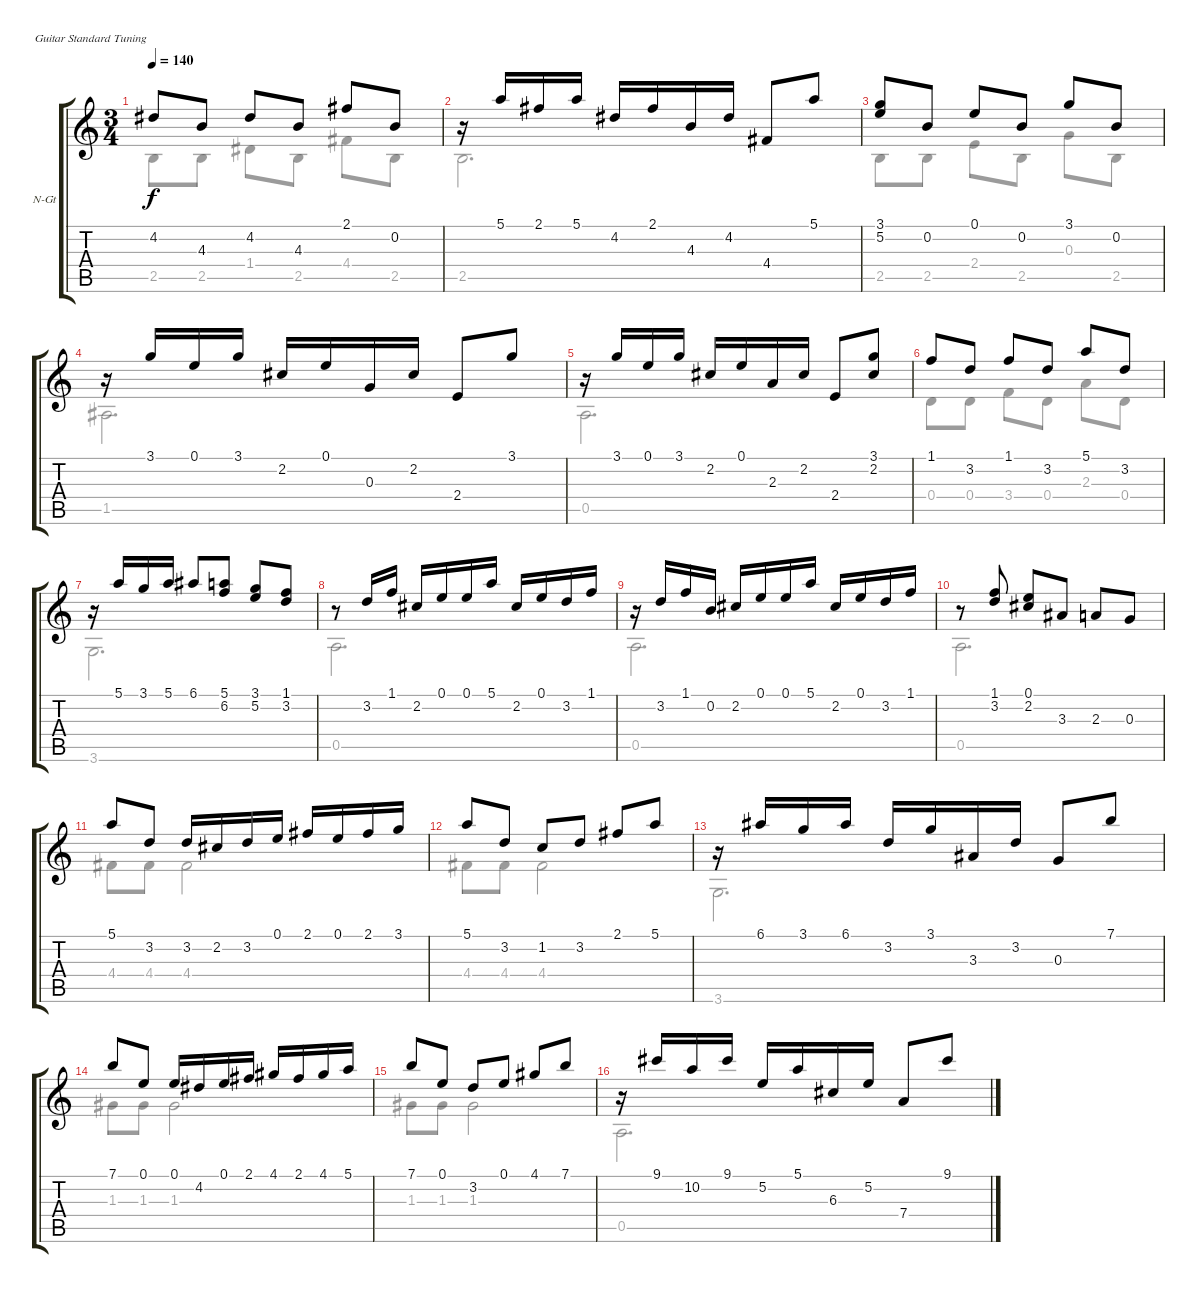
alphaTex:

\bracketExtendMode groupsimilarinstruments
\firstSystemTrackNameOrientation horizontal
\otherSystemsTrackNameOrientation horizontal
\track ("Allegro" "N-Gt") {instrument acousticguitarnylon}
\staff {score tabs}
\tuning (E4 B3 G3 D3 A2 E2)
\voice
\ts (3 4)
\tempo 140
\clef g2
\ks c
4.2.8{dy f} 4.3.8 4.2.8 4.3.8 2.1.8 0.2.8 |
r.16 5.1.16 2.1.16 5.1.16 4.2.16 2.1.16 4.3.16 4.2.16 4.4.8 5.1.8 |
(3.1 5.2).8 0.2.8 0.1.8 0.2.8 3.1.8 0.2.8 |
r.16 3.1.16 0.1.16 3.1.16 2.2.16 0.1.16 0.3.16 2.2.16 2.4.8 3.1.8 |
r.16 3.1.16 0.1.16 3.1.16 2.2.16 0.1.16 2.3.16 2.2.16 2.4.8 (3.1 2.2).8 |
1.1.8 3.2.8 1.1.8 3.2.8 5.1.8 3.2.8 |
r.16 5.1.16 3.1.16 5.1.16 6.1.8 (5.1 6.2).8 (3.1 5.2).8 (1.1 3.2).8 |
r.8 3.2.16 1.1.16 2.2.16 0.1.16 0.1.16 5.1.16 2.2.16 0.1.16 3.2.16 1.1.16 |
r.16 3.2.16 1.1.16 0.2.16 2.2.16 0.1.16 0.1.16 5.1.16 2.2.16 0.1.16 3.2.16 1.1.16 |
r.8 (1.1 3.2).8 (0.1 2.2).8 3.3.8 2.3.8 0.3.8 |
5.1.8 3.2.8 3.2.16 2.2.16 3.2.16 0.1.16 2.1.16 0.1.16 2.1.16 3.1.16 |
5.1.8 3.2.8 1.2.8 3.2.8 2.1.8 5.1.8 |
r.16 6.1.16 3.1.16 6.1.16 3.2.16 3.1.16 3.3.16 3.2.16 0.3.8 7.1.8 |
7.1.8 0.1.8 0.1.16 4.2.16 0.1.16 2.1.16 4.1.16 2.1.16 4.1.16 5.1.16 |
7.1.8 0.1.8 3.2.8 0.1.8 4.1.8 7.1.8 |
r.16 9.1.16 10.2.16 9.1.16 5.2.16 5.1.16 6.3.16 5.2.16 7.4.8 9.1.8
\voice
\clef g2
\ottava regular
\simile none
\ks c
2.5.8{dy f} 2.5.8 1.4.8 2.5.8 4.4.8 2.5.8 |
2.5.2{d} |
2.5.8 2.5.8 2.4.8 2.5.8 0.3.8 2.5.8 |
1.5.2{d} |
0.5.2{d} |
0.4.8 0.4.8 3.4.8 0.4.8 2.3.8 0.4.8 |
3.6.2{d} |
0.5.2{d} |
0.5.2{d} |
0.5.2{d} |
4.4.8 4.4.8 4.4.2 |
4.4.8 4.4.8 4.4.2 |
3.6.2{d} |
1.3.8 1.3.8 1.3.2 |
1.3.8 1.3.8 1.3.2 |
0.5.2{d}
